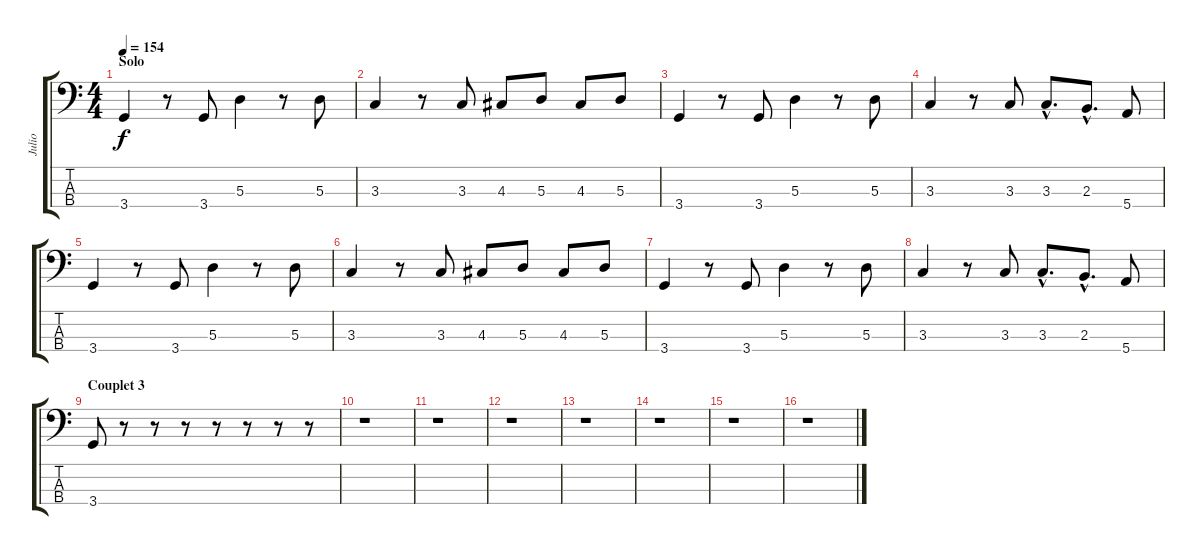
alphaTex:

\track ("Julio" "Julio") {instrument electricbassfinger}
\staff {score tabs}
\tuning (G2 D2 A1 E1) {hide}
\ts (4 4)
\section ("" "Solo")
\tempo 154
\clef f4
\ks c
3.4.4{dy f} r.8 3.4.8 5.3.4 r.8 5.3.8 |
3.3.4 r.8 3.3.8 4.3.8 5.3.8 4.3.8 5.3.8 |
3.4.4 r.8 3.4.8 5.3.4 r.8 5.3.8 |
3.3.4 r.8 3.3.8 3.3{hac}.8{d} 2.3{hac}.8{d} 5.4.8 |
3.4.4 r.8 3.4.8 5.3.4 r.8 5.3.8 |
3.3.4 r.8 3.3.8 4.3.8 5.3.8 4.3.8 5.3.8 |
3.4.4 r.8 3.4.8 5.3.4 r.8 5.3.8 |
3.3.4 r.8 3.3.8 3.3{hac}.8{d} 2.3{hac}.8{d} 5.4.8 |
\section ("" "Couplet 3")
3.4.8 r.8 r.8 r.8 r.8 r.8 r.8 r.8 |
r.1 |
r.1 |
r.1 |
r.1 |
r.1 |
r.1 |
r.1
